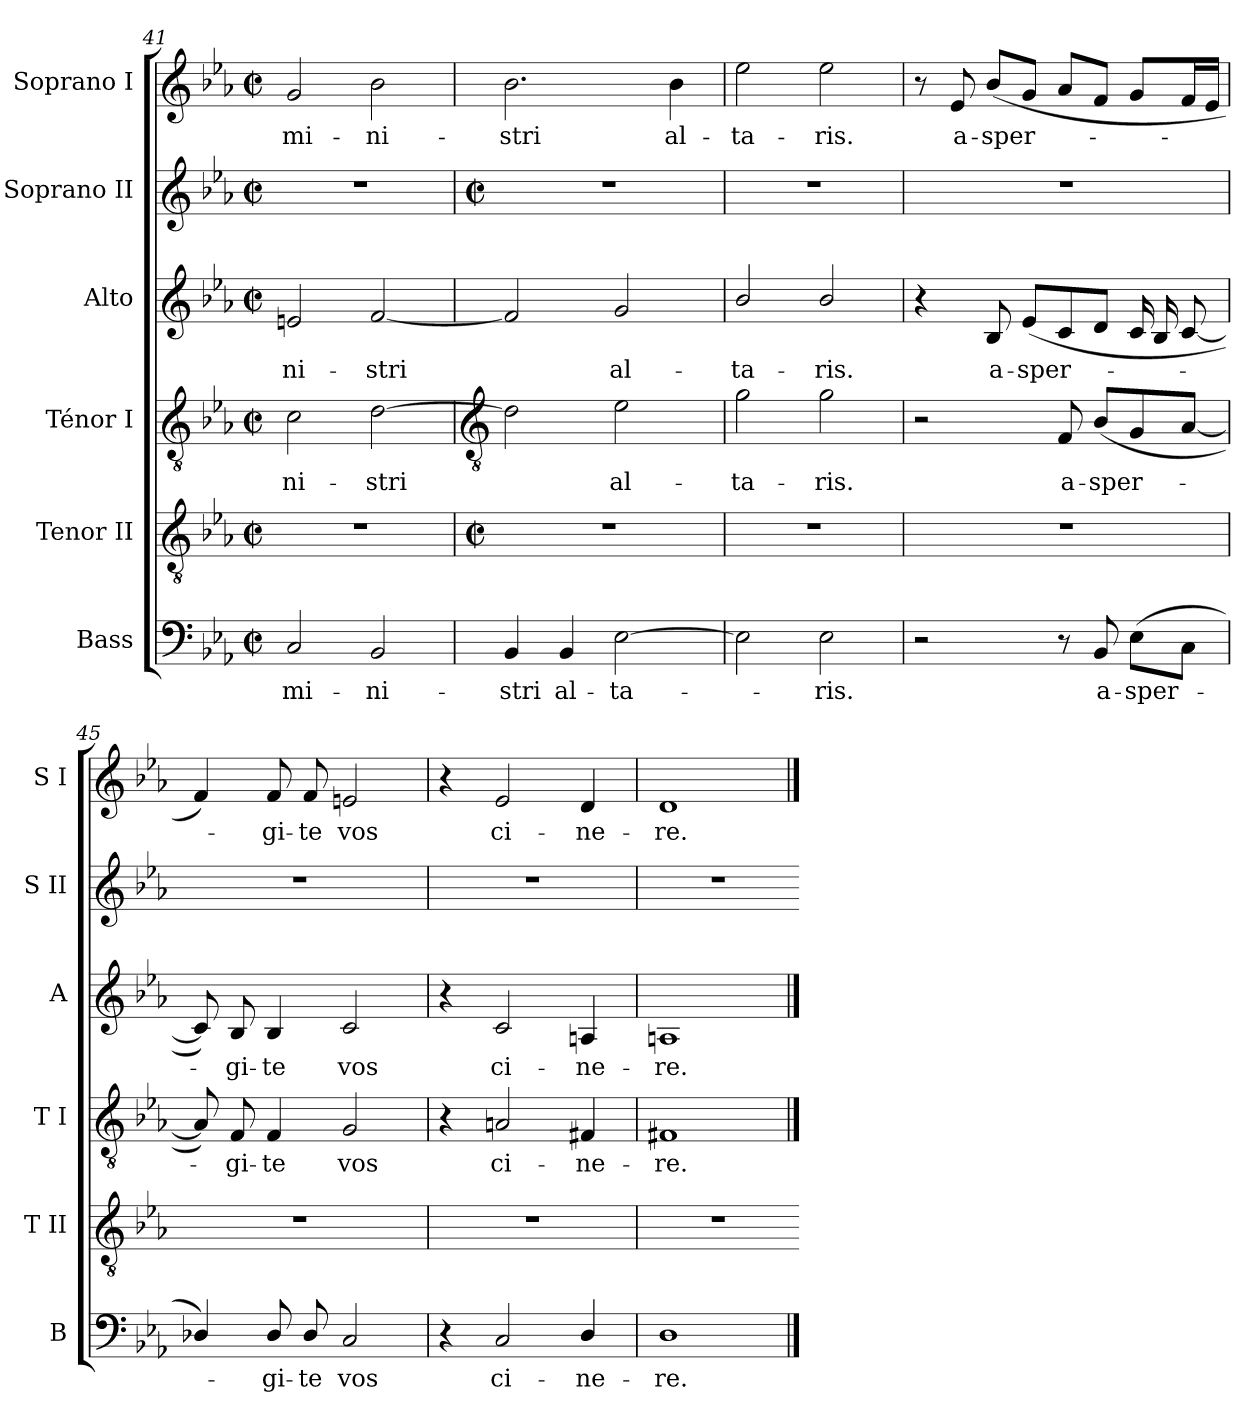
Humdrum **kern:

**kern	**text	**kern	**kern	**text	**kern	**text	**kern	**kern	**text
*part6	*part6	*part5	*part4	*part4	*part3	*part3	*part2	*part1	*part1
*staff6	*staff6	*staff5	*staff4	*staff4	*staff3	*staff3	*staff2	*staff1	*staff1
*I"Bass	*	*I"Tenor II	*I"Ténor I	*	*I"Alto	*	*I"Soprano II	*I"Soprano I	*
*I'B	*	*I'T II	*I'T I	*	*I'A	*	*I'S II	*I'S I	*
*clefF4	*	*clefGv2	*clefGv2	*	*clefG2	*	*clefG2	*clefG2	*
*k[b-e-a-]	*	*k[b-e-a-]	*k[b-e-a-]	*	*k[b-e-a-]	*	*k[b-e-a-]	*k[b-e-a-]	*
*E-:	*	*E-:	*E-:	*	*E-:	*	*E-:	*E-:	*
*M2/2	*	*M2/2	*M2/2	*	*M2/2	*	*M2/2	*M2/2	*
*met(c|)	*	*met(c|)	*met(c|)	*	*met(c|)	*	*met(c|)	*met(c|)	*
=41	=41	=41	=41	=41	=41	=41	=41	=41	=41
!	!LO:LY:b	!	!	!LO:LY:b	!	!LO:LY:b	!	!	!LO:LY:b
2C	mi-	1r	2c	-ni-	2en	-ni-	1r	2g	mi-
!	!LO:LY:b	!	!	!LO:LY:b	!	!LO:LY:b	!	!	!LO:LY:b
2BB-	-ni-	.	[2d	-stri	[2f	-stri	.	2b-	-ni-
!!LO:LB:g=z
=42	=42	=42	=42	=42	=42	=42	=42	=42	=42
*	*	*	*clefGv2	*	*	*	*	*	*
*	*	*M2/2	*	*	*	*	*M2/2	*	*
*	*	*met(c|)	*	*	*	*	*met(c|)	*	*
!	!LO:LY:b	!	!	!	!	!	!	!	!LO:LY:b
4BB-	-stri	1r	2d]	.	2f]	.	1r	2.b-	-stri
!	!LO:LY:b	!	!	!	!	!	!	!	!
4BB-	al-	.	.	.	.	.	.	.	.
!	!LO:LY:b	!	!	!LO:LY:b	!	!LO:LY:b	!	!	!
[2E-	-ta-	.	2e-	al-	2g	al-	.	.	.
!	!	!	!	!	!	!	!	!	!LO:LY:b
.	.	.	.	.	.	.	.	4b-	al-
=43	=43	=43	=43	=43	=43	=43	=43	=43	=43
!	!	!	!	!LO:LY:b	!	!LO:LY:b	!	!	!LO:LY:b
2E-]	.	1r	2g	-ta-	2b-/	-ta-	1r	2ee-	-ta-
!	!LO:LY:b	!	!	!LO:LY:b	!	!LO:LY:b	!	!	!LO:LY:b
2E-	ris.	.	2g	-ris.	2b-/	-ris.	.	2ee-	-ris.
=44	=44	=44	=44	=44	=44	=44	=44	=44	=44
2r	.	1r	2r	.	4r	.	1r	8r	.
!	!	!	!	!	!	!	!	!	!LO:LY:b
.	.	.	.	.	.	.	.	8e-	a-
!	!	!	!	!	!	!LO:LY:b	!	!	!LO:LY:b
.	.	.	.	.	8B-	a-	.	(<8b-L	-sper-
!	!	!	!	!	!	!LO:LY:b	!	!	!
.	.	.	.	.	(<8e-L	-sper-	.	8gJ	.
!	!	!	!	!LO:LY:b	!	!	!	!	!
8r	.	.	8F	a-	8c	.	.	8a-L	.
!	!LO:LY:b	!	!	!LO:LY:b	!	!	!	!	!
8BB-	a-	.	(<8B-L	-sper-	8dJ	.	.	8fJ	.
!	!LO:LY:b	!	!	!	!	!	!	!	!
(>8E-L	-sper-	.	8G	.	16cLL	.	.	8gL	.
.	.	.	.	.	16B-	.	.	.	.
8CJ	.	.	[8A-J	.	[8cJ	.	.	16fL	.
.	.	.	.	.	.	.	.	16e-JJ	.
=45	=45	=45	=45	=45	=45	=45	=45	=45	=45
4D-X/)	.	1r	8A-])	.	8c])	.	1r	4f)	.
!	!	!	!	!LO:LY:b	!	!LO:LY:b	!	!	!
.	.	.	8F	gi-	8B-	gi-	.	.	.
!	!LO:LY:b	!	!	!LO:LY:b	!	!LO:LY:b	!	!	!LO:LY:b
8D-/	gi-	.	4F	-te	4B-	-te	.	8f	gi-
!	!LO:LY:b	!	!	!	!	!	!	!	!LO:LY:b
8D-/	-te	.	.	.	.	.	.	8f	-te
!	!LO:LY:b	!	!	!LO:LY:b	!	!LO:LY:b	!	!	!LO:LY:b
2C	vos	.	2G	vos	2c	vos	.	2en	vos
=46	=46	=46	=46	=46	=46	=46	=46	=46	=46
4r	.	1r	4r	.	4r	.	1r	4r	.
!	!LO:LY:b	!	!	!LO:LY:b	!	!LO:LY:b	!	!	!LO:LY:b
2C	ci-	.	2An	ci-	2c	ci-	.	2e-	ci-
!	!LO:LY:b	!	!	!LO:LY:b	!	!LO:LY:b	!	!	!LO:LY:b
4D/	-ne-	.	4F#X	-ne-	4An	-ne-	.	4d	-ne-
=47	=47	=47	=47	=47	=47	=47	=47	=47	=47
!	!LO:LY:b	!	!	!LO:LY:b	!	!LO:LY:b	!	!	!LO:LY:b
1D	-re.	1r	1F#X	-re.	1An	-re.	1r	1d	-re.
==	==	=	==	==	==	==	=	==	==
*-	*-	*-	*-	*-	*-	*-	*-	*-	*-
